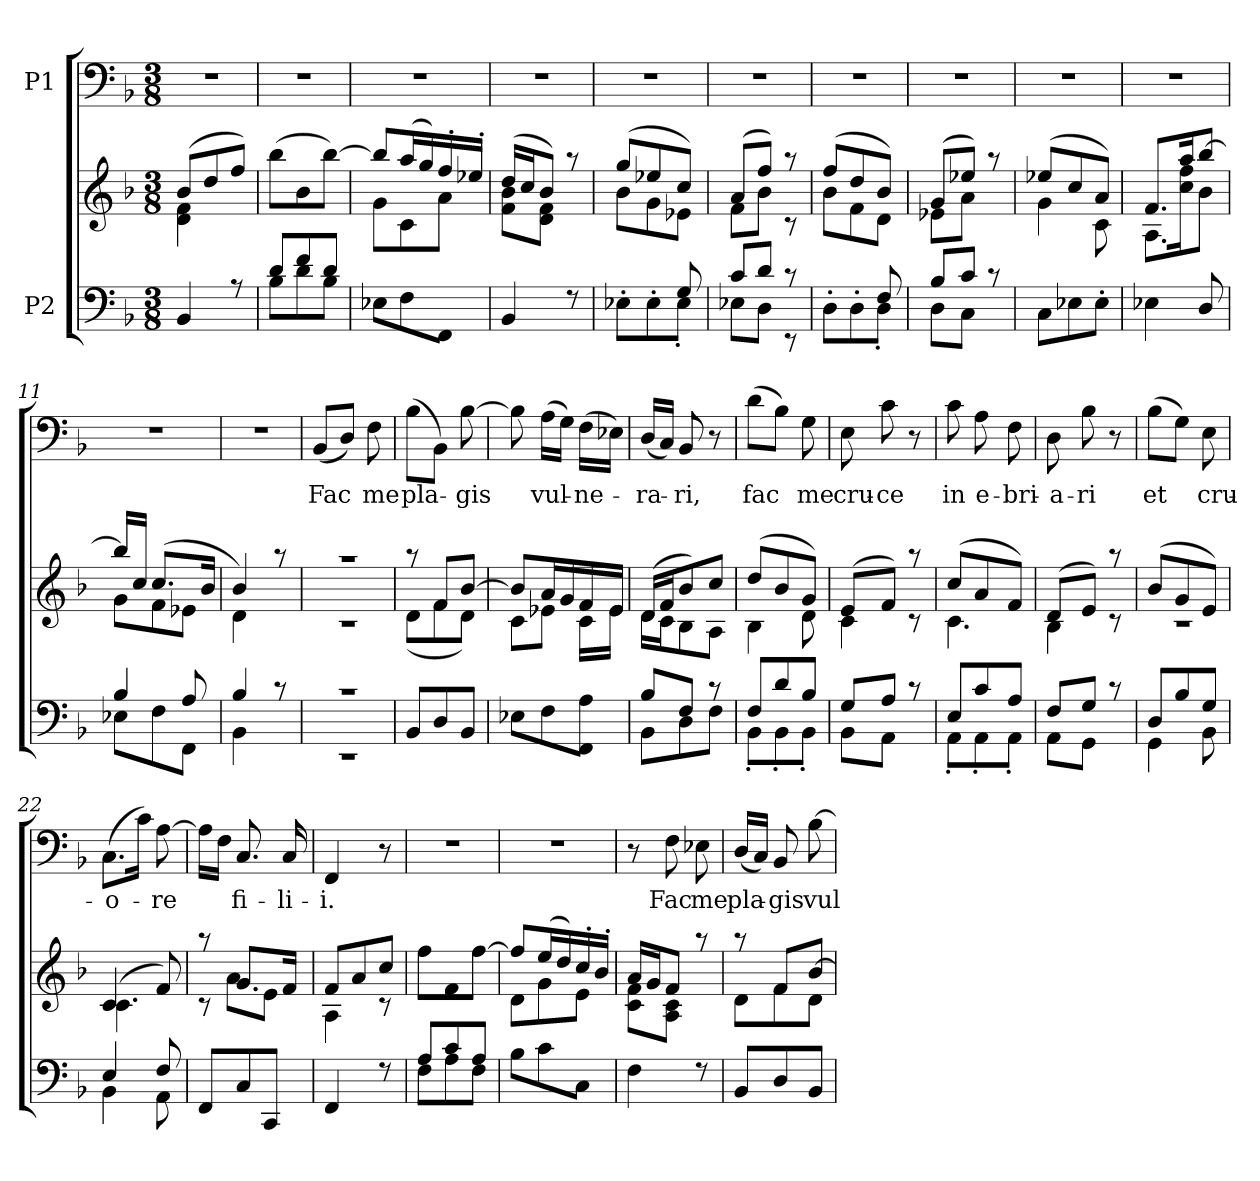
**kern	**kern	**kern	**text
*part2	*part2	*part1	*part1
*staff3	*staff2	*staff1	*staff1
*I"P2	*	*I"P1	*
*clefF4	*clefG2	*clefF4	*
*k[b-]	*k[b-]	*k[b-]	*
*F:	*F:	*F:	*
*M3/8	*M3/8	*M3/8	*
*MM42	*MM42	*MM42	*
=1	=1	=1	=1
*^	*^	*	*
!	!	!	!	!LO:N:vis=1	!
4BB-/	4.ryy	(>8b-/L	4d\ 4f\	4.r	.
.	.	8dd/	.	.	.
8r	.	8ff/J)	8ryy	.	.
=2	=2	=2	=2	=2	=2
!	!	!	!	!LO:N:vis=1	!
8d/L	8B-\L	(>8bb-\L	4.ryy	4.r	.
8f/	8d\	8b-\	.	.	.
8d/J	8B-\J	[>8bb-\J)	.	.	.
=3	=3	=3	=3	=3	=3
!	!	!	!	!LO:N:vis=1	!
8E-X\L	4.ryy	8bb-/L]	8g\L	4.r	.
8F\	.	(>16aa/L	8c\	.	.
.	.	16gg/)	.	.	.
8FF\J	.	16ff'</	8a\J	.	.
.	.	16ee-X'</JJ	.	.	.
=4	=4	=4	=4	=4	=4
!	!	!	!	!LO:N:vis=1	!
4BB-/	4.ryy	(>16dd/LL	8f\ 8b-\L	4.r	.
.	.	16cc/J	.	.	.
.	.	8b-/J)	8d\ 8f\J	.	.
8r	.	8raa	8ryy	.	.
=5	=5	=5	=5	=5	=5
!	!	!	!	!LO:N:vis=1	!
4ryy	8E-X'<\L	(>8gg/L	8b-\L	4.r	.
.	8E-'<\	8ee-X/	8g\	.	.
8G/	8E-'<\J	8cc/J)	8e-X\J	.	.
=6	=6	=6	=6	=6	=6
!	!	!	!	!LO:N:vis=1	!
8c/L	8E-X\L	(>8a/L	8f\L	4.r	.
8d/J	8D\J	8ff/J)	8b-\J	.	.
8rc	8rEE	8raa	8rc	.	.
=7	=7	=7	=7	=7	=7
!	!	!	!	!LO:N:vis=1	!
4ryy	8D'<\L	(>8ff/L	8b-\L	4.r	.
.	8D'<\	8dd/	8f\	.	.
8F/	8D'<\J	8b-/J)	8d\J	.	.
=8	=8	=8	=8	=8	=8
!	!	!	!	!LO:N:vis=1	!
8B-/L	8D\L	(>8g/L	8e-X\L	4.r	.
8c/J	8C\J	8ee-X/J)	8a\J	.	.
8rc	8ryy	8raa	8ryy	.	.
=9	=9	=9	=9	=9	=9
!	!	!	!	!LO:N:vis=1	!
8C\L	4.ryy	(>8ee-X/L	4g\	4.r	.
8E-X\	.	8cc/	.	.	.
8E-'>\J	.	8a/J)	8c\	.	.
=10	=10	=10	=10	=10	=10
!	!	!	!	!LO:N:vis=1	!
4E-X\	4.ryy	8.f/L	8.A\L	4.r	.
.	.	16aa/k	16cc\ 16ff\k	.	.
8D/	.	[>8bb-/J	8b-\J	.	.
=11	=11	=11	=11	=11	=11
!	!	!	!	!LO:N:vis=1	!
4B-/	8E-X\L	16bb-/LL]	8g\L	4.r	.
.	.	16cc/JJ	.	.	.
.	8F\	(>8.cc/L	8f\	.	.
8A/	8FF\J	.	8e-X\J	.	.
.	.	16b-/Jk	.	.	.
=12	=12	=12	=12	=12	=12
!	!	!	!	!LO:N:vis=1	!
4B-/	4BB-\	4b-/)	4d\	4.r	.
8rc	8ryy	8raa	8ryy	.	.
!!LO:LB:g=z
=13	=13	=13	=13	=13	=13
!LO:N:vis=1	!LO:N:vis=1	!LO:N:vis=1	!LO:N:vis=1	!	!LO:LY:b
4.rc	4.rEE	4.raa	4.rc	(<8BB-/L	Fac
.	.	.	.	8D/J)	.
!	!	!	!	!	!LO:LY:b
.	.	.	.	8F\	me
=14	=14	=14	=14	=14	=14
!	!	!	!	!	!LO:LY:b
8BB-/L	4.ryy	8raa	(<8d\L	(>8B-\L	pla-
8D/	.	8f/L	8f\	8BB-\J)	.
!	!	!	!	!	!LO:LY:b
8BB-/J	.	[>8b-/J	8d\J)	[>8B-\	-gis
=15	=15	=15	=15	=15	=15
8E-X\L	4.ryy	8b-/L]	8c\L	8B-\]	.
!	!	!	!	!	!LO:LY:b
8F\	.	16a/L	8e-X\J	(>16A\LL	vul-
.	.	16g/	.	16G\JJ)	.
!	!	!	!	!	!LO:LY:b
8FF\ 8A\J	.	16f/	16c\LL	(>16F\LL	-ne-
.	.	16e-i/JJ	16e-\JJ	16E-X\JJ)	.
=16	=16	=16	=16	=16	=16
!	!	!	!	!	!LO:LY:b
8B-/L	8BB-\L	(>16d/LL	16d\LL	(<16D/LL	-ra-
.	.	16f/J	16c\J	16C/JJ)	.
!	!	!	!	!	!LO:LY:b
8F/J	8D\	8b-/)	8B-\	8BB-/	-ri,
8rc	8F\J	8cc/J	8A\J	8r	.
=17	=17	=17	=17	=17	=17
!	!	!	!	!	!LO:LY:b
8F/L	8BB-'<\L	(>8dd/L	4B-\	(>8d\L	fac
8d/	8BB-'<\	8b-/	.	8B-\J)	.
!	!	!	!	!	!LO:LY:b
8B-/J	8BB-'<\J	8g/J)	8d\	8G\	me
=18	=18	=18	=18	=18	=18
!	!	!	!	!	!LO:LY:b
8G/L	8BB-\L	(>8e/L	4c\	8E\	cru-
!	!	!	!	!	!LO:LY:b
8A/J	8AA\J	8f/J)	.	8c\	-ce
8rc	8ryy	8raa	8rc	8r	.
=19	=19	=19	=19	=19	=19
!	!	!	!	!	!LO:LY:b
8E/L	8AA'<\L	(>8cc/L	4.c\	8c\	in
!	!	!	!	!	!LO:LY:b
8c/	8AA'<\	8a/	.	8A\	e-
!	!	!	!	!	!LO:LY:b
8A/J	8AA'<\J	8f/J)	.	8F\	-bri-
=20	=20	=20	=20	=20	=20
!	!	!	!	!	!LO:LY:b
8F/L	8AA\L	(>8d/L	4B-\	8D\	-a-
!	!	!	!	!	!LO:LY:b
8G/J	8GG\J	8e/J)	.	8B-\	-ri
8rc	8ryy	8raa	8rc	8r	.
=21	=21	=21	=21	=21	=21
!	!	!	!LO:N:vis=1	!	!LO:LY:b
8D/L	4GG\	(<8b-/L	4.rc	(>8B-\L	et
8B-/	.	8g/	.	8G\J)	.
!	!	!	!	!	!LO:LY:b
8G/J	8BB-\	8e/J)	.	8E\	cru-
=22	=22	=22	=22	=22	=22
!	!	!	!	!	!LO:LY:b
4E/	4BB-\	(>4c/	4.c\	(>8.C\L	-o-
.	.	.	.	16c\Jk)	.
!	!	!	!	!	!LO:LY:b
8F/	8AA\	8f/)	.	[>8A\	-re
=23	=23	=23	=23	=23	=23
8FF/L	4.ryy	8raa	8rc	16A\LL]	.
.	.	.	.	16F\JJ	.
!	!	!	!	!	!LO:LY:b
8C/	.	8.g/L	8a\L	8.C/	fi-
8CC/J	.	.	8e\J	.	.
!	!	!	!	!	!LO:LY:b
.	.	16f/Jk	.	16C/	-li-
!!LO:LB:g=z
=24	=24	=24	=24	=24	=24
!	!	!	!	!	!LO:LY:b
4FF/	4.ryy	8f/L	4A\	4FF/	-i.
.	.	8a/	.	.	.
8r	.	8cc/J	8rc	8r	.
=25	=25	=25	=25	=25	=25
!	!	!	!	!LO:N:vis=1	!
8A/L	8F\L	8ff\L	4.ryy	4.r	.
8c/	8A\	8f\	.	.	.
8A/J	8F\J	[>8ff\J	.	.	.
=26	=26	=26	=26	=26	=26
!	!	!	!	!LO:N:vis=1	!
8B-\L	4.ryy	8ff/L]	8d\L	4.r	.
8c\	.	(>16ee/L	8g\	.	.
.	.	16dd/)	.	.	.
8C\J	.	16cc'</	8e\J	.	.
.	.	16b-'>/JJ	.	.	.
=27	=27	=27	=27	=27	=27
4F\	4.ryy	16a/LL	8c\ 8f\L	8r	.
.	.	16g/J	.	.	.
!	!	!	!	!	!LO:LY:b
.	.	8f/J	8A\ 8c\J	8F\	Fac
!	!	!	!	!	!LO:LY:b
8r	.	8raa	8ryy	8E-X\	me
=28	=28	=28	=28	=28	=28
!	!	!	!	!	!LO:LY:b
8BB-/L	4.ryy	8raa	8d\L	(<16D/LL	pla-
.	.	.	.	16C/JJ)	.
!	!	!	!	!	!LO:LY:b
8D/	.	8f/L	8f\	8BB-/	-gis
!	!	!	!	!	!LO:LY:b
8BB-/J	.	[>8b-/J	8d\J	[>8B-\	vul-
*v	*v	*	*	*	*
*	*v	*v	*	*
=	=	=	=
*-	*-	*-	*-
